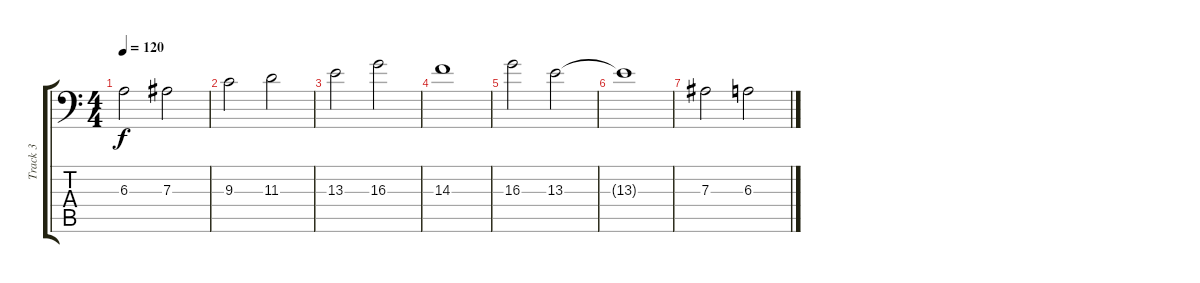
\track ("Track 3" "Track 3") {instrument pad8sweep}
\staff {score tabs}
\tuning (C4 G3 Eb3 Bb2 F2 Bb1) {hide}
\ts (4 4)
\tempo 120
\clef f4
\ks c
6.3.2{dy f} 7.3.2 |
9.3.2 11.3.2 |
13.3.2 16.3.2 |
14.3.1 |
16.3.2 13.3.2 |
13.3{t}.1 |
7.3.2 6.3.2
